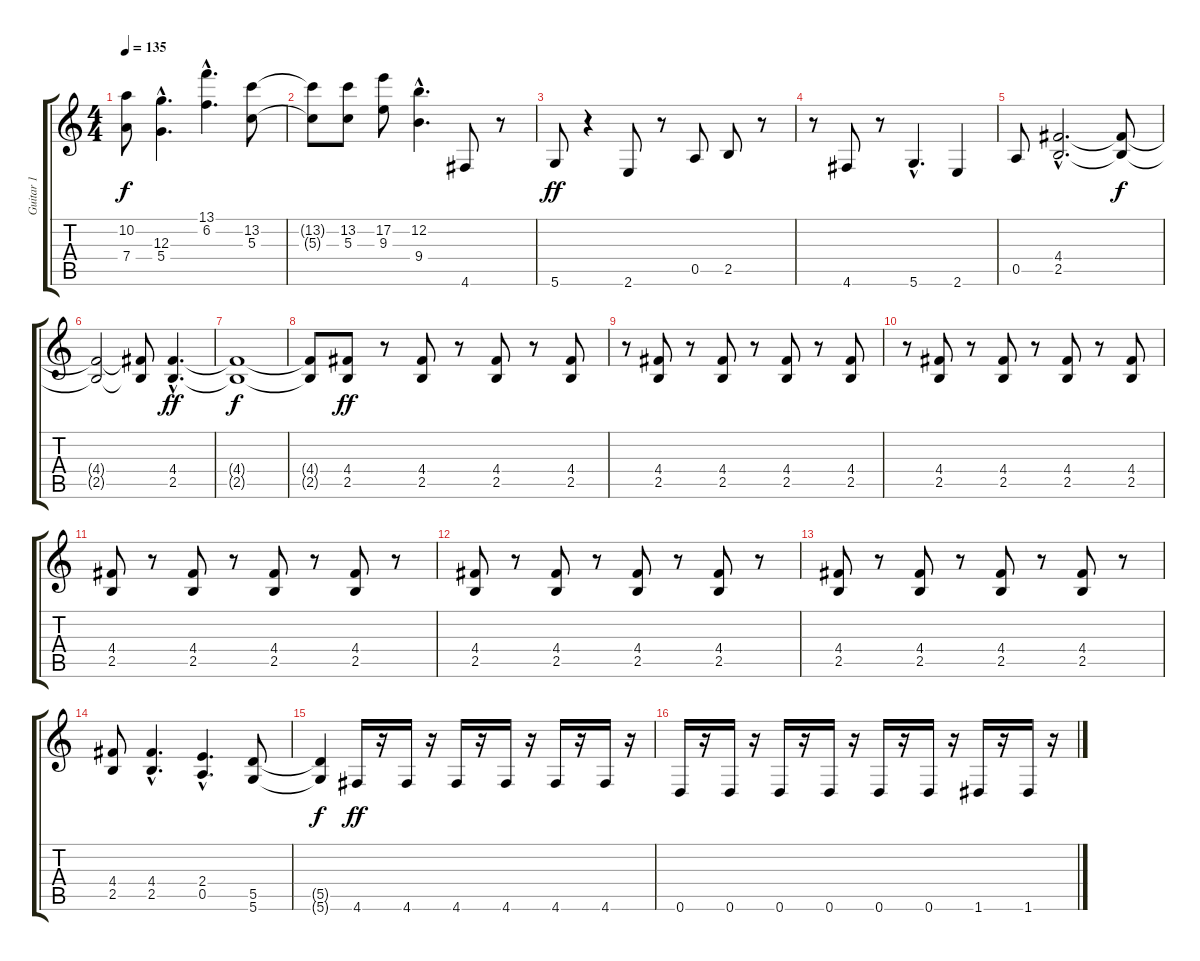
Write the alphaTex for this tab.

\track ("Guitar 1" "Guitar 1") {instrument distortionguitar}
\staff {score tabs}
\tuning (E4 B3 G3 D3 A2 D2) {hide}
\ts (4 4)
\tempo 135
\clef g2
\ks c
(10.2 7.4).8{dy f} (12.3{hac} 5.4{hac}).4{d} (13.1{hac} 6.2{hac}).4{d} (13.2 5.3).8 |
(13.2{t} 5.3{t}).8 (13.2 5.3).8 (17.2 9.3).8 (12.2{hac} 9.4{hac}).4{d} 4.6.8{balance 13} r.8 |
5.6.8{dy ff} r.4 2.6.8 r.8 0.5.8 2.5.8 r.8 |
r.8 4.6.8 r.8 5.6{hac}.4{d} 2.6.4 |
0.5.8 (4.4{hac} 2.5{hac}).2{d} (4.4{t} 2.5{t}).8{dy f} |
(4.4{t} 2.5{t}).2 (4.4{t} 2.5{t}).8 (4.4{hac} 2.5{hac}).4{d dy ff} |
(4.4{t} 2.5{t}).1{dy f} |
(4.4{t} 2.5{t}).8 (4.4 2.5).8{dy ff} r.8 (4.4 2.5).8 r.8 (4.4 2.5).8 r.8 (4.4 2.5).8 |
r.8 (4.4 2.5).8 r.8 (4.4 2.5).8 r.8 (4.4 2.5).8 r.8 (4.4 2.5).8 |
r.8 (4.4 2.5).8 r.8 (4.4 2.5).8 r.8 (4.4 2.5).8 r.8 (4.4 2.5).8 |
(4.4 2.5).8 r.8 (4.4 2.5).8 r.8 (4.4 2.5).8 r.8 (4.4 2.5).8 r.8 |
(4.4 2.5).8 r.8 (4.4 2.5).8 r.8 (4.4 2.5).8 r.8 (4.4 2.5).8 r.8 |
(4.4 2.5).8 r.8 (4.4 2.5).8 r.8 (4.4 2.5).8 r.8 (4.4 2.5).8 r.8 |
(4.4 2.5).8 (4.4{hac} 2.5{hac}).4{d} (2.4{hac} 0.5{hac}).4{d} (5.5 5.6).8 |
(5.5{t} 5.6{t}).4{dy f} 4.6.16{dy ff} r.16 4.6.16 r.16 4.6.16 r.16 4.6.16 r.16 4.6.16 r.16 4.6.16 r.16 |
0.6.16 r.16 0.6.16 r.16 0.6.16 r.16 0.6.16 r.16 0.6.16 r.16 0.6.16 r.16 1.6.16 r.16 1.6.16 r.16
